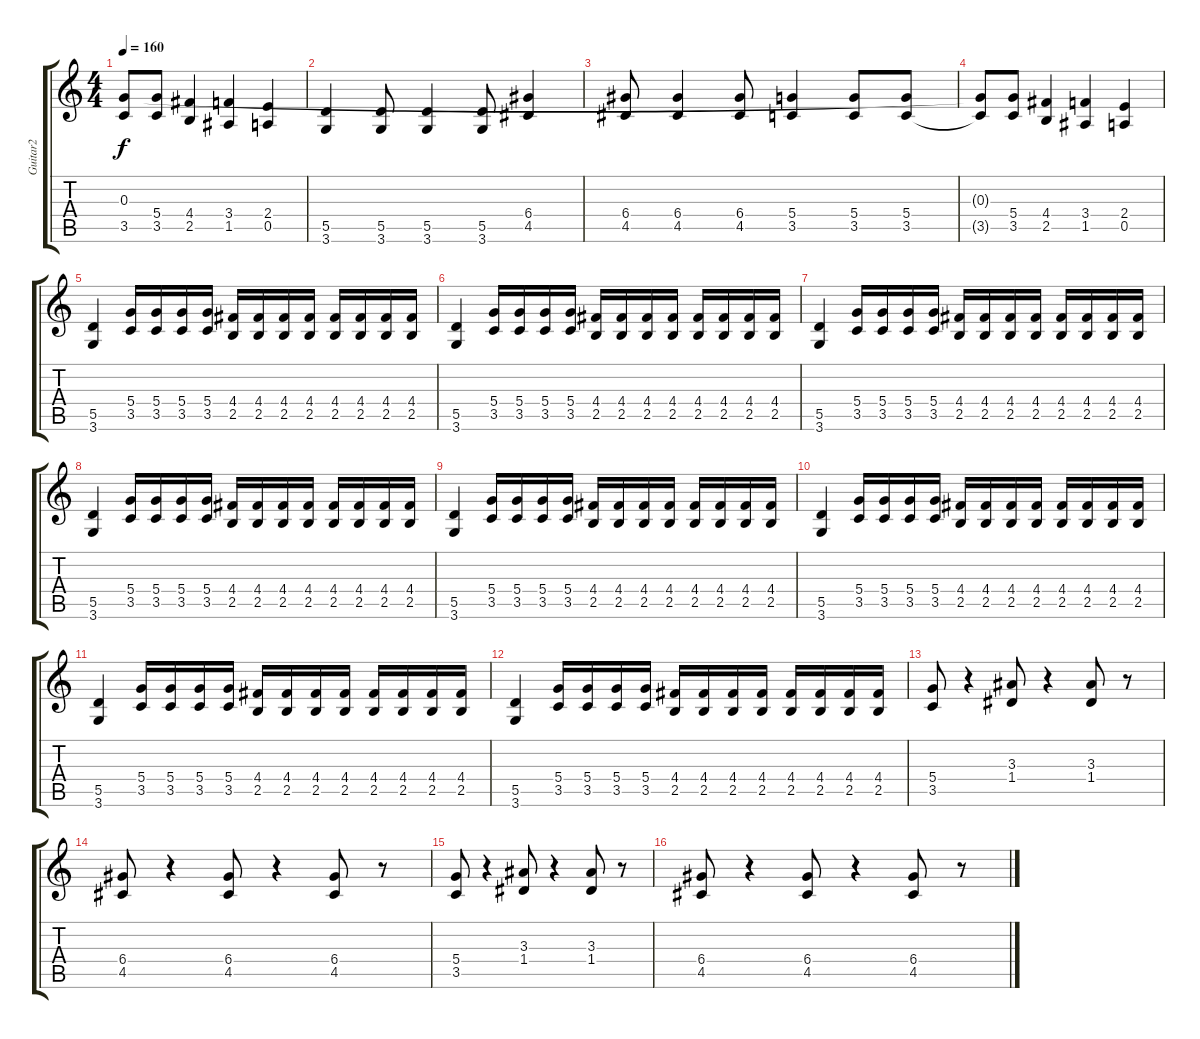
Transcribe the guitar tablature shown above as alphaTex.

\track ("Guitar2" "Guitar2") {instrument overdrivenguitar}
\staff {score tabs}
\tuning (E4 B3 G3 D3 A2 E2) {hide}
\ts (4 4)
\tempo 160
\clef g2
\ks c
(0.3{t} 3.5{t}).8{dy f} (5.4 3.5).8 (4.4 2.5).4 (3.4 1.5).4 (2.4 0.5).4 |
(5.5 3.6).4 (5.5 3.6).8 (5.5 3.6).4 (5.5 3.6).8 (6.4 4.5).4 |
(6.4 4.5).8 (6.4 4.5).4 (6.4 4.5).8 (5.4 3.5).4 (5.4 3.5).8 (5.4 3.5).8 |
(0.3{t} 3.5{t}).8 (5.4 3.5).8 (4.4 2.5).4 (3.4 1.5).4 (2.4 0.5).4 |
(5.5 3.6).4 (5.4 3.5).16 (5.4 3.5).16 (5.4 3.5).16 (5.4 3.5).16 (4.4 2.5).16 (4.4 2.5).16 (4.4 2.5).16 (4.4 2.5).16 (4.4 2.5).16 (4.4 2.5).16 (4.4 2.5).16 (4.4 2.5).16 |
(5.5 3.6).4 (5.4 3.5).16 (5.4 3.5).16 (5.4 3.5).16 (5.4 3.5).16 (4.4 2.5).16 (4.4 2.5).16 (4.4 2.5).16 (4.4 2.5).16 (4.4 2.5).16 (4.4 2.5).16 (4.4 2.5).16 (4.4 2.5).16 |
(5.5 3.6).4 (5.4 3.5).16 (5.4 3.5).16 (5.4 3.5).16 (5.4 3.5).16 (4.4 2.5).16 (4.4 2.5).16 (4.4 2.5).16 (4.4 2.5).16 (4.4 2.5).16 (4.4 2.5).16 (4.4 2.5).16 (4.4 2.5).16 |
(5.5 3.6).4 (5.4 3.5).16 (5.4 3.5).16 (5.4 3.5).16 (5.4 3.5).16 (4.4 2.5).16 (4.4 2.5).16 (4.4 2.5).16 (4.4 2.5).16 (4.4 2.5).16 (4.4 2.5).16 (4.4 2.5).16 (4.4 2.5).16 |
(5.5 3.6).4 (5.4 3.5).16 (5.4 3.5).16 (5.4 3.5).16 (5.4 3.5).16 (4.4 2.5).16 (4.4 2.5).16 (4.4 2.5).16 (4.4 2.5).16 (4.4 2.5).16 (4.4 2.5).16 (4.4 2.5).16 (4.4 2.5).16 |
(5.5 3.6).4 (5.4 3.5).16 (5.4 3.5).16 (5.4 3.5).16 (5.4 3.5).16 (4.4 2.5).16 (4.4 2.5).16 (4.4 2.5).16 (4.4 2.5).16 (4.4 2.5).16 (4.4 2.5).16 (4.4 2.5).16 (4.4 2.5).16 |
(5.5 3.6).4 (5.4 3.5).16 (5.4 3.5).16 (5.4 3.5).16 (5.4 3.5).16 (4.4 2.5).16 (4.4 2.5).16 (4.4 2.5).16 (4.4 2.5).16 (4.4 2.5).16 (4.4 2.5).16 (4.4 2.5).16 (4.4 2.5).16 |
(5.5 3.6).4 (5.4 3.5).16 (5.4 3.5).16 (5.4 3.5).16 (5.4 3.5).16 (4.4 2.5).16 (4.4 2.5).16 (4.4 2.5).16 (4.4 2.5).16 (4.4 2.5).16 (4.4 2.5).16 (4.4 2.5).16 (4.4 2.5).16 |
(5.4 3.5).8 r.4 (3.3 1.4).8 r.4 (3.3 1.4).8 r.8 |
(6.4 4.5).8 r.4 (6.4 4.5).8 r.4 (6.4 4.5).8 r.8 |
(5.4 3.5).8 r.4 (3.3 1.4).8 r.4 (3.3 1.4).8 r.8 |
(6.4 4.5).8 r.4 (6.4 4.5).8 r.4 (6.4 4.5).8 r.8
